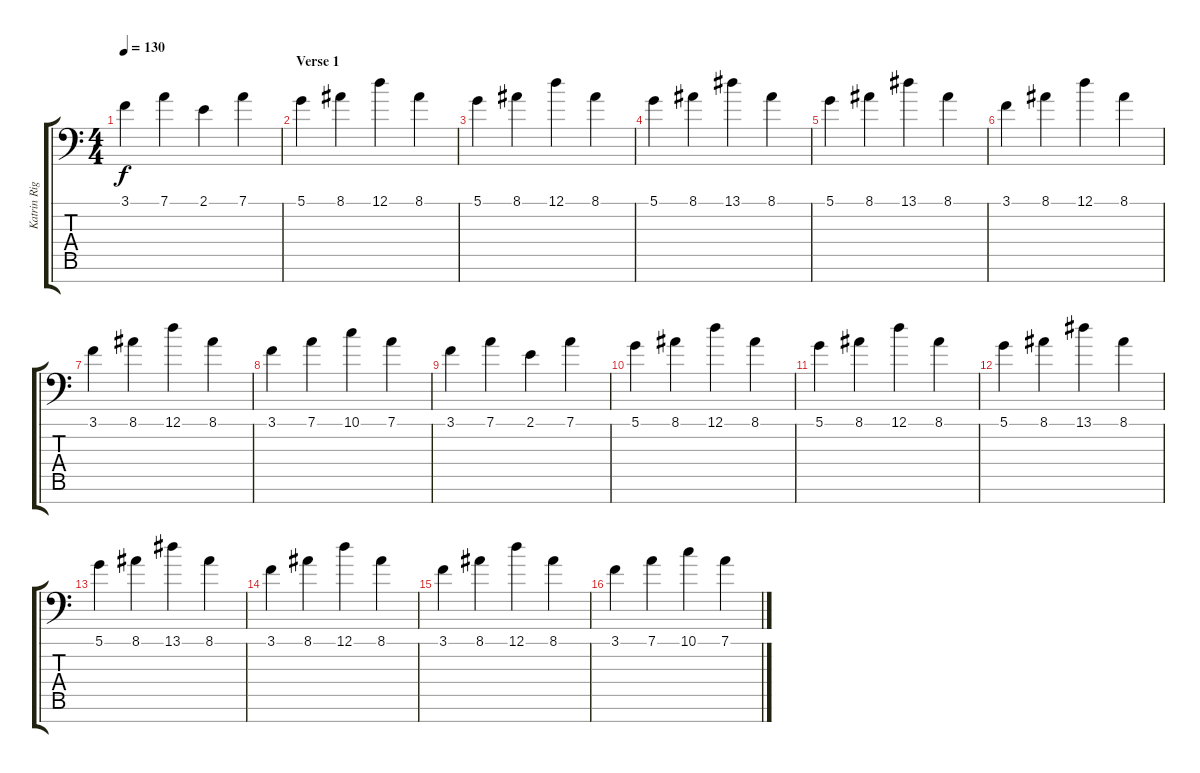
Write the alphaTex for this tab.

\track ("Katrin Right Hand" "Katrin Rig") {instrument stringensemble1}
\staff {score tabs}
\tuning (D4 A3 F3 C3 G2 D2 A1) {hide}
\ts (4 4)
\tempo 130
\clef f4
\ks c
3.1.4{dy f} 7.1.4 2.1.4 7.1.4 |
\section ("" "Verse 1")
5.1.4 8.1.4 12.1.4 8.1.4 |
5.1.4 8.1.4 12.1.4 8.1.4 |
5.1.4 8.1.4 13.1.4 8.1.4 |
5.1.4 8.1.4 13.1.4 8.1.4 |
3.1.4 8.1.4 12.1.4 8.1.4 |
3.1.4 8.1.4 12.1.4 8.1.4 |
3.1.4 7.1.4 10.1.4 7.1.4 |
3.1.4 7.1.4 2.1.4 7.1.4 |
\section ("" "")
5.1.4 8.1.4 12.1.4 8.1.4 |
5.1.4 8.1.4 12.1.4 8.1.4 |
5.1.4 8.1.4 13.1.4 8.1.4 |
5.1.4 8.1.4 13.1.4 8.1.4 |
3.1.4 8.1.4 12.1.4 8.1.4 |
3.1.4 8.1.4 12.1.4 8.1.4 |
3.1.4 7.1.4 10.1.4 7.1.4
